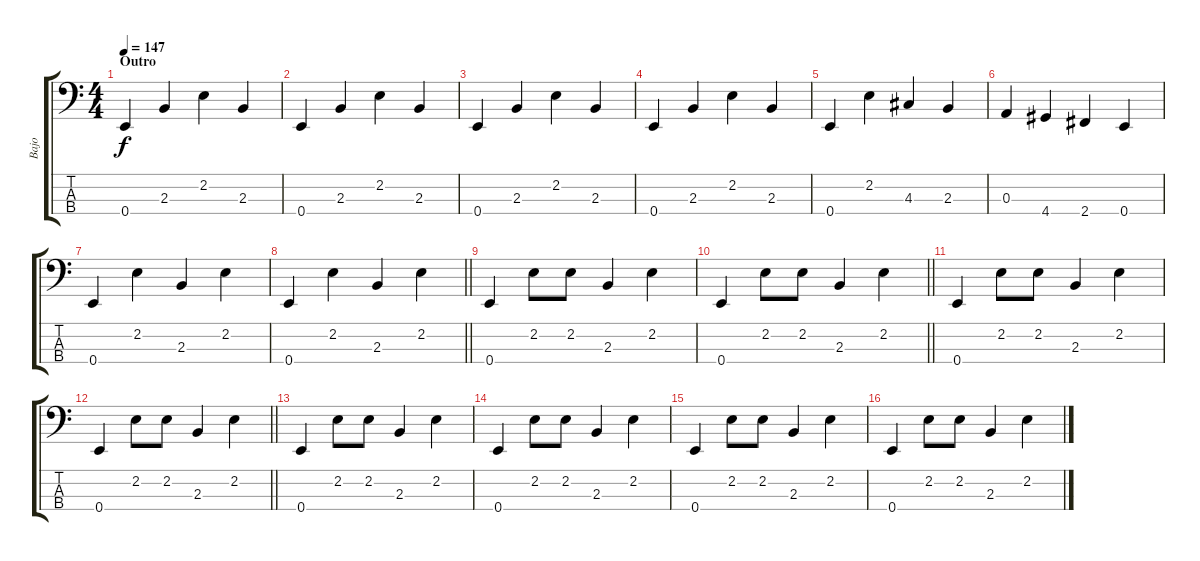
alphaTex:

\track ("Bajo" "Bajo") {instrument electricbassfinger}
\staff {score tabs}
\tuning (G2 D2 A1 E1) {hide}
\ts (4 4)
\section ("" "Outro")
\tempo 147
\clef f4
\ks c
0.4.4{dy f} 2.3.4 2.2.4 2.3.4 |
0.4.4 2.3.4 2.2.4 2.3.4 |
0.4.4 2.3.4 2.2.4 2.3.4 |
0.4.4 2.3.4 2.2.4 2.3.4 |
0.4.4 2.2.4 4.3.4 2.3.4 |
0.3.4 4.4.4 2.4.4 0.4.4 |
0.4.4 2.2.4 2.3.4 2.2.4 |
\barLineRight lightlight
0.4.4 2.2.4 2.3.4 2.2.4 |
\section ("" "")
0.4.4 2.2.8 2.2.8 2.3.4 2.2.4 |
\barLineRight lightlight
0.4.4 2.2.8 2.2.8 2.3.4 2.2.4 |
0.4.4 2.2.8 2.2.8 2.3.4 2.2.4 |
\barLineRight lightlight
0.4.4 2.2.8 2.2.8 2.3.4 2.2.4 |
0.4.4 2.2.8 2.2.8 2.3.4 2.2.4 |
0.4.4 2.2.8 2.2.8 2.3.4 2.2.4 |
0.4.4 2.2.8 2.2.8 2.3.4 2.2.4 |
0.4.4 2.2.8 2.2.8 2.3.4 2.2.4
